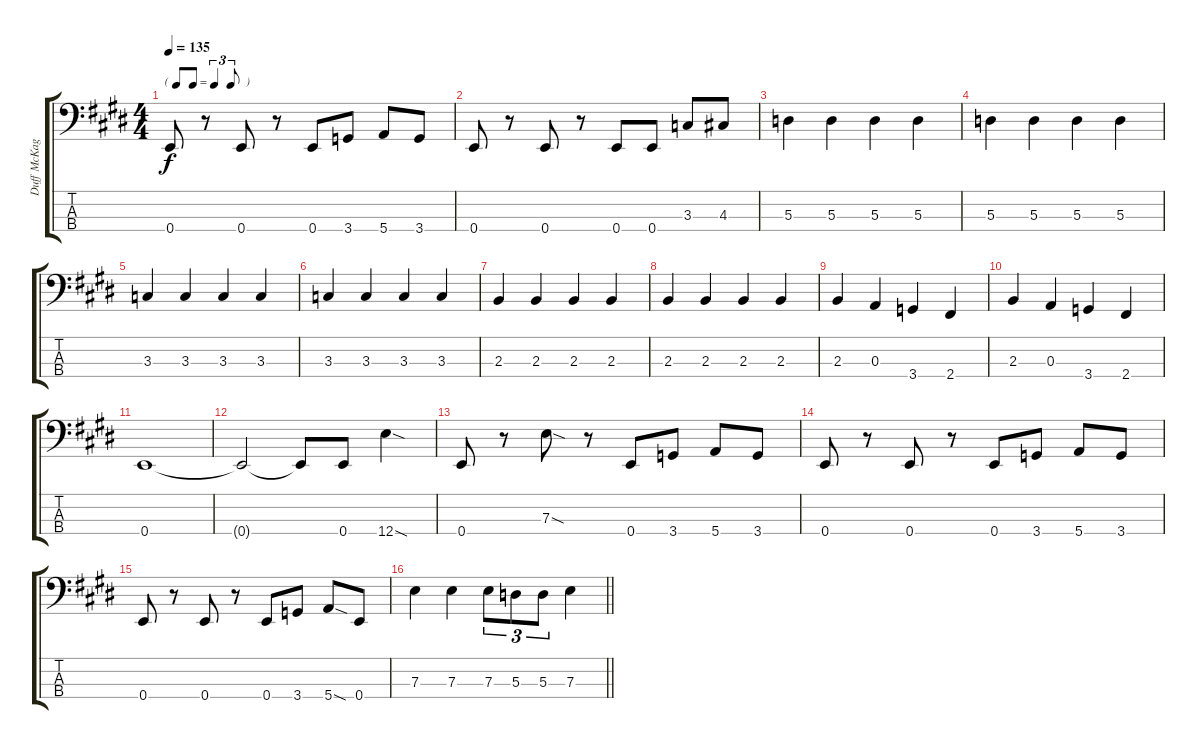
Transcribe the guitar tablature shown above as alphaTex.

\track ("Duff McKagan - Bass" "Duff McKag") {instrument electricbasspick}
\staff {score tabs}
\tuning (G2 D2 A1 E1) {hide}
\ts (4 4)
\tf triplet8th
\tempo 135
\clef f4
\ks e
0.4.8{dy f} r.8 0.4.8 r.8 0.4.8 3.4.8 5.4.8 3.4.8 |
0.4.8 r.8 0.4.8 r.8 0.4.8 0.4.8 3.3.8 4.3.8 |
5.3.4 5.3.4 5.3.4 5.3.4 |
5.3.4 5.3.4 5.3.4 5.3.4 |
3.3.4 3.3.4 3.3.4 3.3.4 |
3.3.4 3.3.4 3.3.4 3.3.4 |
2.3.4 2.3.4 2.3.4 2.3.4 |
2.3.4 2.3.4 2.3.4 2.3.4 |
2.3.4 0.3.4 3.4.4 2.4.4 |
2.3.4 0.3.4 3.4.4 2.4.4 |
0.4.1 |
0.4{t}.2 0.4{t}.8 0.4.8 12.4{sod}.4 |
0.4.8 r.8 7.3{sod}.8 r.8 0.4.8 3.4.8 5.4.8 3.4.8 |
0.4.8 r.8 0.4.8 r.8 0.4.8 3.4.8 5.4.8 3.4.8 |
0.4.8 r.8 0.4.8 r.8 0.4.8 3.4.8 5.4{sod}.8 0.4.8 |
\barLineRight lightlight
7.3.4 7.3.4 7.3.8{tu (3 2)} 5.3.8{tu (3 2)} 5.3.8{tu (3 2)} 7.3.4
